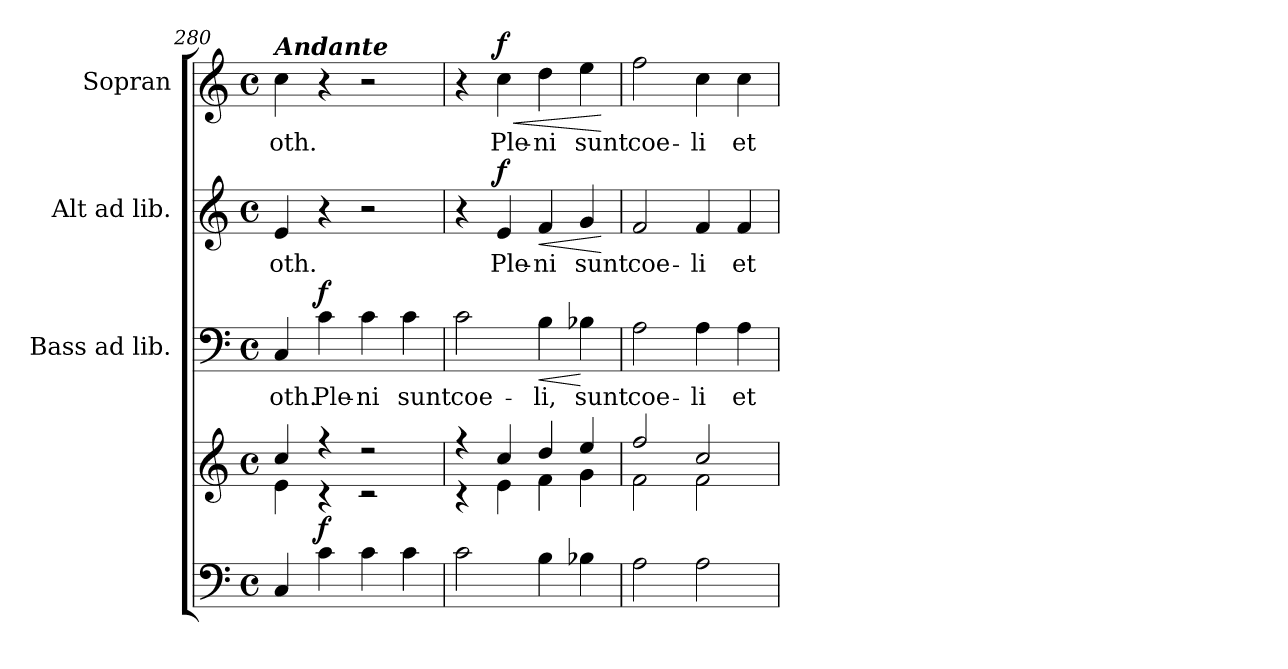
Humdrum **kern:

**kern	**kern	**dynam	**kern	**text	**dynam	**kern	**text	**dynam	**kern	**text	**dynam
*part4	*part4	*part4	*part3	*part3	*part3	*part2	*part2	*part2	*part1	*part1	*part1
*staff5	*staff4	*staff4/5	*staff3	*staff3	*staff3	*staff2	*staff2	*staff2	*staff1	*staff1	*staff1
*	*	*	*I"Bass ad lib.	*	*	*I"Alt ad lib.	*	*	*I"Sopran	*	*
*	*	*	*I'B.	*	*	*I'A.	*	*	*I'S.	*	*
*clefF4	*clefG2	*	*clefF4	*	*	*clefG2	*	*	*clefG2	*	*
*k[]	*k[]	*	*k[]	*	*	*k[]	*	*	*k[]	*	*
*C:	*C:	*	*C:	*	*	*C:	*	*	*C:	*	*
*M4/4	*M4/4	*	*M4/4	*	*	*M4/4	*	*	*M4/4	*	*
*met(c)	*met(c)	*	*met(c)	*	*	*met(c)	*	*	*met(c)	*	*
=280	=280	=280	=280	=280	=280	=280	=280	=280	=280	=280	=280
*	*^	*	*	*	*	*	*	*	*	*	*
!	!	!	!	!	!	!	!	!	!	!LO:TX:a:Bi:t=Andante	!	!
!	!	!	!	!	!LO:LY:b	!	!	!LO:LY:b	!	!	!LO:LY:b	!
4C/	4cc/	4e\	.	4C/	-oth.	.	4e/	-oth.	.	4cc\	-oth.	.
!	!	!	!LO:DY:b	!	!LO:LY:b	!LO:DY:a	!	!	!	!	!	!
4c\	4r	4r	f	4c\	Ple-	f	4r	.	.	4r	.	.
!	!	!	!	!	!LO:LY:b	!	!	!	!	!	!	!
4c\	2r	2r	.	4c\	-ni	.	2r	.	.	2r	.	.
!	!	!	!	!	!LO:LY:b	!	!	!	!	!	!	!
4c\	.	.	.	4c\	sunt	.	.	.	.	.	.	.
=281	=281	=281	=281	=281	=281	=281	=281	=281	=281	=281	=281	=281
!	!	!	!	!	!LO:LY:b	!	!	!	!	!	!	!
2c\	4r	4r	.	2c\	coe-	.	4r	.	.	4r	.	.
!	!	!	!	!	!	!	!	!LO:LY:b	!LO:DY:a	!	!LO:LY:b	!LO:HP:b
!	!	!	!	!	!	!	!	!	!	!	!	!LO:DY:n=1:a
.	4cc/	4e\	.	.	.	.	4e/	Ple-	f	4cc\	Ple-	< f
!	!	!	!	!	!LO:LY:b	!LO:HP:b	!	!LO:LY:b	!LO:HP:b	!	!LO:LY:b	!
4B\	4dd/	4f\	.	4B\	-li,	<	4f/	-ni	<	4dd\	-ni	.
!	!	!	!	!	!LO:LY:b	!	!	!LO:LY:b	!	!	!LO:LY:b	!
4B-X\	4ee/	4g\	.	4B-X\	sunt	[	4g/	sunt	.	4ee\	sunt	.
*	*v	*v	*	*	*	*	*	*	*	*	*	*
.	.	.	.	.	.	.	.	[	.	.	[
!!LO:LB:g=z
=282	=282	=282	=282	=282	=282	=282	=282	=282	=282	=282	=282
*	*^	*	*	*	*	*	*	*	*	*	*
!	!	!	!	!	!LO:LY:b	!	!	!LO:LY:b	!	!	!LO:LY:b	!
2A\	2ff/	2f\	.	2A\	coe-	.	2f/	coe-	.	2ff\	coe-	.
!	!	!	!	!	!LO:LY:b	!	!	!LO:LY:b	!	!	!LO:LY:b	!
2A\	2cc/	2f\	.	4A\	-li	.	4f/	-li	.	4cc\	-li	.
!	!	!	!	!	!LO:LY:b	!	!	!LO:LY:b	!	!	!LO:LY:b	!
.	.	.	.	4A\	et	.	4f/	et	.	4cc\	et	.
*	*v	*v	*	*	*	*	*	*	*	*	*	*
=	=	=	=	=	=	=	=	=	=	=	=
*-	*-	*-	*-	*-	*-	*-	*-	*-	*-	*-	*-
